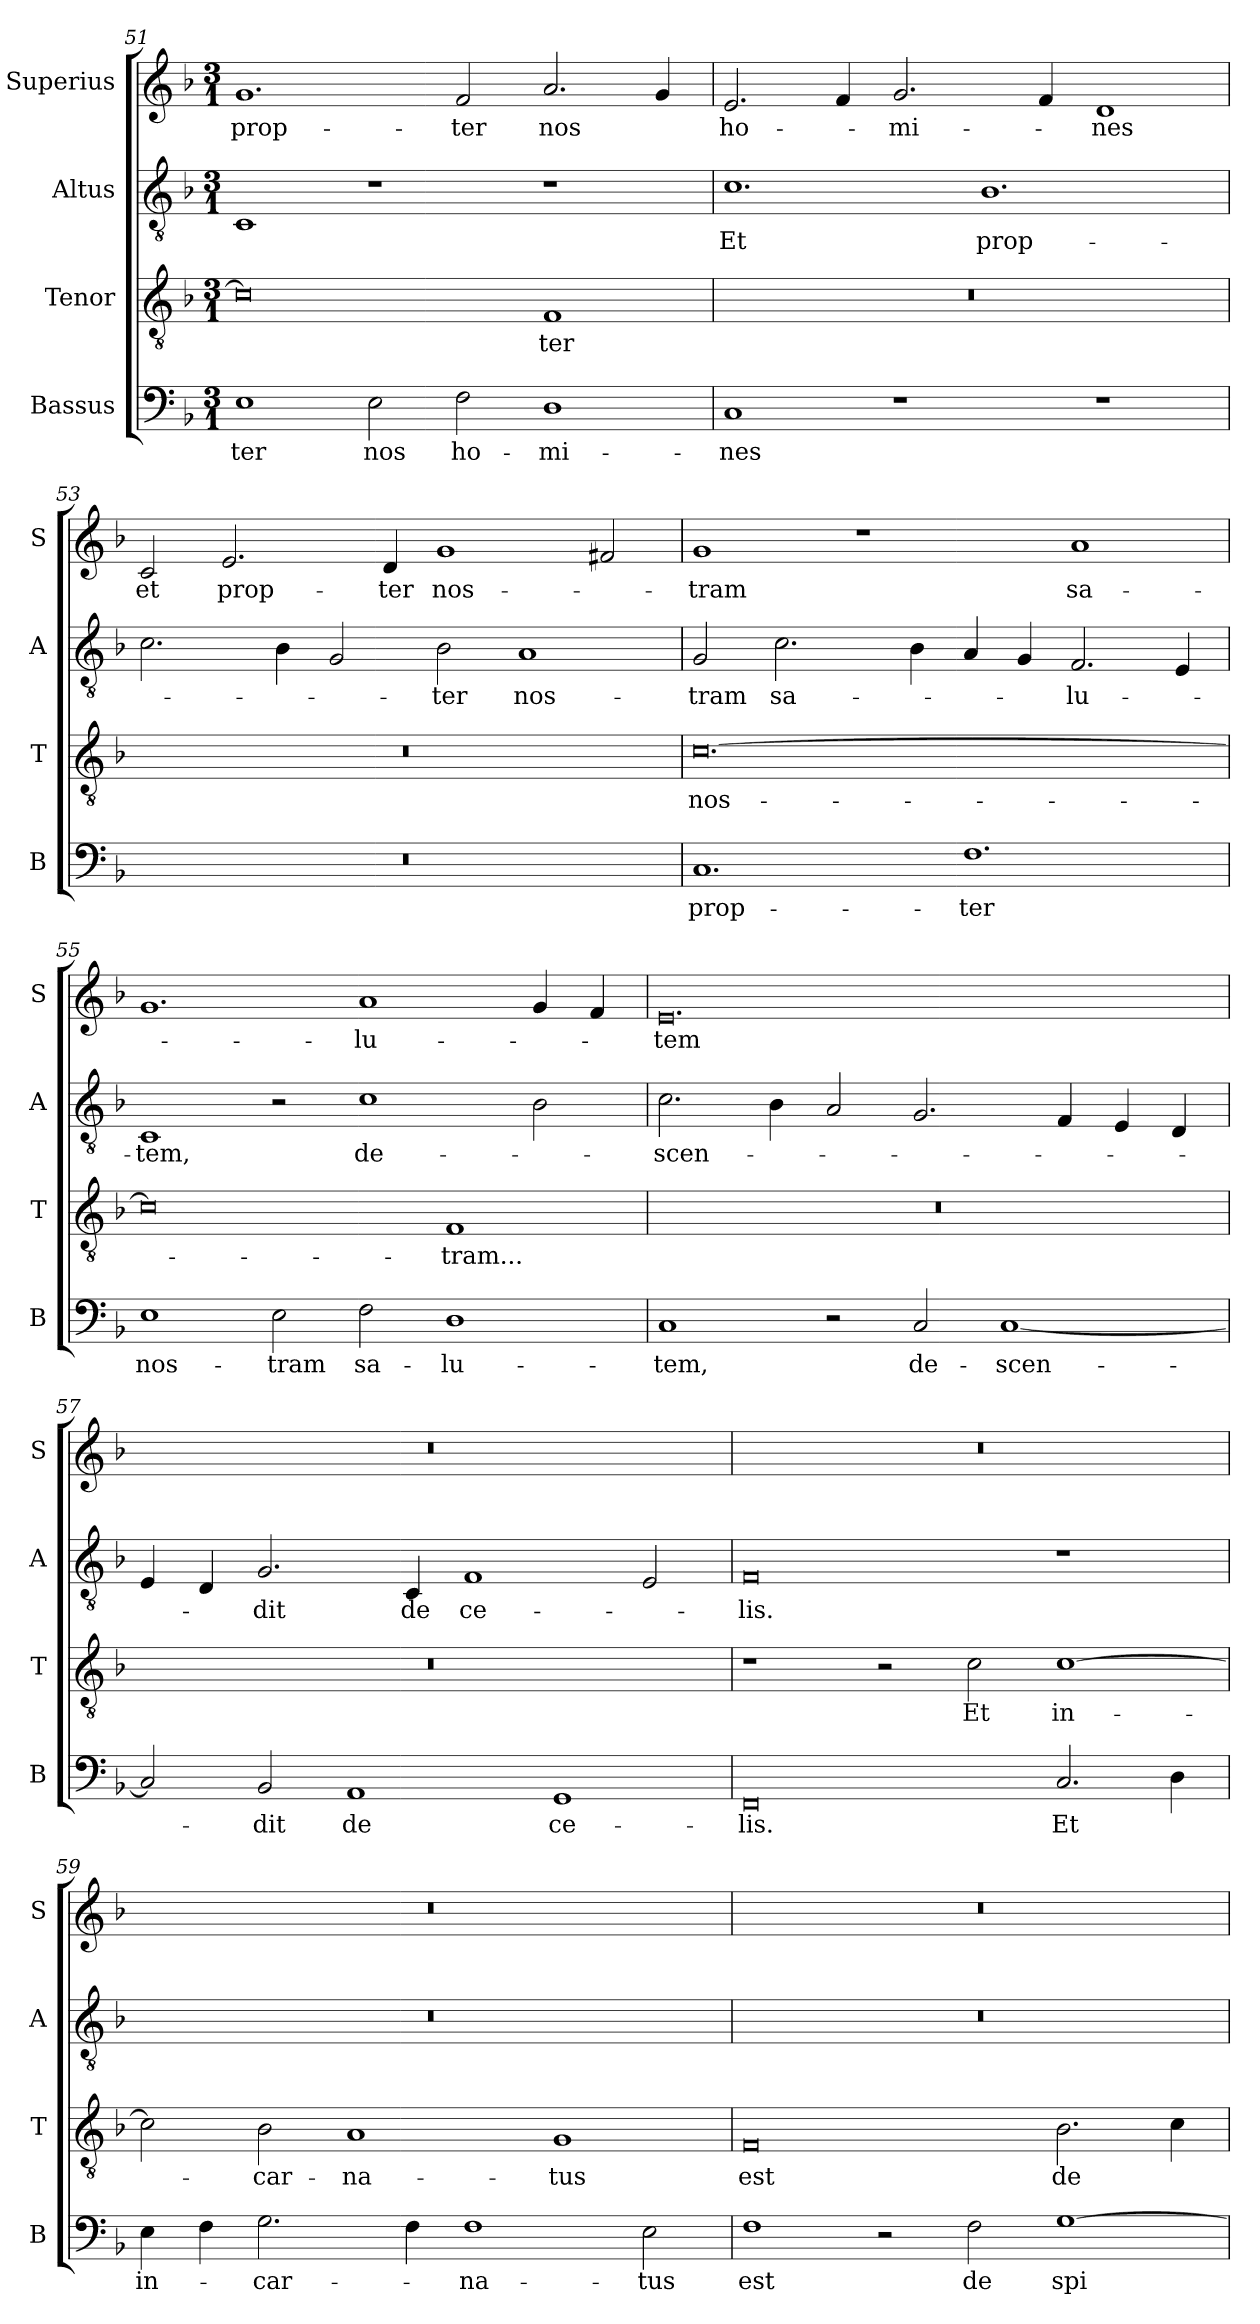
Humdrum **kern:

**kern	**text	**kern	**text	**kern	**text	**kern	**text
*part4	*part4	*part3	*part3	*part2	*part2	*part1	*part1
*staff4	*staff4	*staff3	*staff3	*staff2	*staff2	*staff1	*staff1
*I"Bassus	*	*I"Tenor	*	*I"Altus	*	*I"Superius	*
*I'B	*	*I'T	*	*I'A	*	*I'S	*
*clefF4	*	*clefGv2	*	*clefGv2	*	*clefG2	*
*k[b-]	*	*k[b-]	*	*k[b-]	*	*k[b-]	*
*M3/1	*	*M3/1	*	*M3/1	*	*M3/1	*
=51	=51	=51	=51	=51	=51	=51	=51
1E	-ter	0c]	.	1C	.	1.g	prop-
2E	nos	.	.	1r	.	.	.
2F\	ho-	.	.	.	.	2f/	-ter
1D	-mi-	1F	-ter	1r	.	2.a/	nos
.	.	.	.	.	.	4g/	.
=52	=52	=52	=52	=52	=52	=52	=52
1C	-nes	0.r	.	1.c	Et	2.e/	ho-
.	.	.	.	.	.	4f/	.
1r	.	.	.	.	.	2.g/	-mi-
.	.	.	.	1.B-	prop-	.	.
.	.	.	.	.	.	4f/	.
1r	.	.	.	.	.	1d	-nes
=53	=53	=53	=53	=53	=53	=53	=53
0.r	.	0.r	.	2.c\	.	2c/	et
.	.	.	.	.	.	2.e/	prop-
.	.	.	.	4B-\	.	.	.
.	.	.	.	2G/	.	.	.
.	.	.	.	.	.	4d/	-ter
.	.	.	.	2B-\	-ter	1g	nos-
.	.	.	.	1A	nos-	.	.
.	.	.	.	.	.	2f#X/	.
=54	=54	=54	=54	=54	=54	=54	=54
1.C	prop-	[0.c	nos-	2G/	-tram	1g	-tram
.	.	.	.	2.c\	sa-	.	.
.	.	.	.	.	.	1r	.
.	.	.	.	4B-\	.	.	.
1.F	-ter	.	.	4A/	.	.	.
.	.	.	.	4G/	.	.	.
.	.	.	.	2.F/	-lu-	1a	sa-
.	.	.	.	4E/	.	.	.
=55	=55	=55	=55	=55	=55	=55	=55
1E	nos-	0c]	.	1C	-tem,	1.g	.
2E	-tram	.	.	2r	.	.	.
2F\	sa-	.	.	1c	de-	1a	-lu-
1D	-lu-	1F	-tram...	.	.	.	.
.	.	.	.	2B-\	.	4g/	.
.	.	.	.	.	.	4f/	.
=56	=56	=56	=56	=56	=56	=56	=56
1C	-tem,	0.r	.	2.c\	-scen-	0.e	-tem
.	.	.	.	4B-\	.	.	.
2r	.	.	.	2A/	.	.	.
2C/	de-	.	.	2.G/	.	.	.
[1C	-scen-	.	.	.	.	.	.
.	.	.	.	4F/	.	.	.
.	.	.	.	4E/	.	.	.
.	.	.	.	4D/	.	.	.
=57	=57	=57	=57	=57	=57	=57	=57
2C/]	.	0.r	.	4E/	.	0.r	.
.	.	.	.	4D/	.	.	.
2BB-/	-dit	.	.	2.G/	-dit	.	.
1AA	de	.	.	.	.	.	.
.	.	.	.	4C/	de	.	.
.	.	.	.	1F	ce-	.	.
1GG	ce-	.	.	.	.	.	.
.	.	.	.	2E/	.	.	.
=58	=58	=58	=58	=58	=58	=58	=58
0FF	-lis.	1r	.	0F	-lis.	0.r	.
.	.	2r	.	.	.	.	.
.	.	2c\	Et	.	.	.	.
2.C/	Et	[1c	in-	1r	.	.	.
4D\	.	.	.	.	.	.	.
=59	=59	=59	=59	=59	=59	=59	=59
4E\	in-	2c\]	.	0.r	.	0.r	.
4F\	.	.	.	.	.	.	.
2.G\	-car-	2B-\	-car-	.	.	.	.
.	.	1A	-na-	.	.	.	.
4F\	.	.	.	.	.	.	.
1F	-na-	.	.	.	.	.	.
.	.	1G	-tus	.	.	.	.
2E\	-tus	.	.	.	.	.	.
=60	=60	=60	=60	=60	=60	=60	=60
1F	est	0F	est	0.r	.	0.r	.
2r	.	.	.	.	.	.	.
2F\	de	.	.	.	.	.	.
[1G	spi-	2.B-\	de	.	.	.	.
.	.	4c\	.	.	.	.	.
=	=	=	=	=	=	=	=
*-	*-	*-	*-	*-	*-	*-	*-
